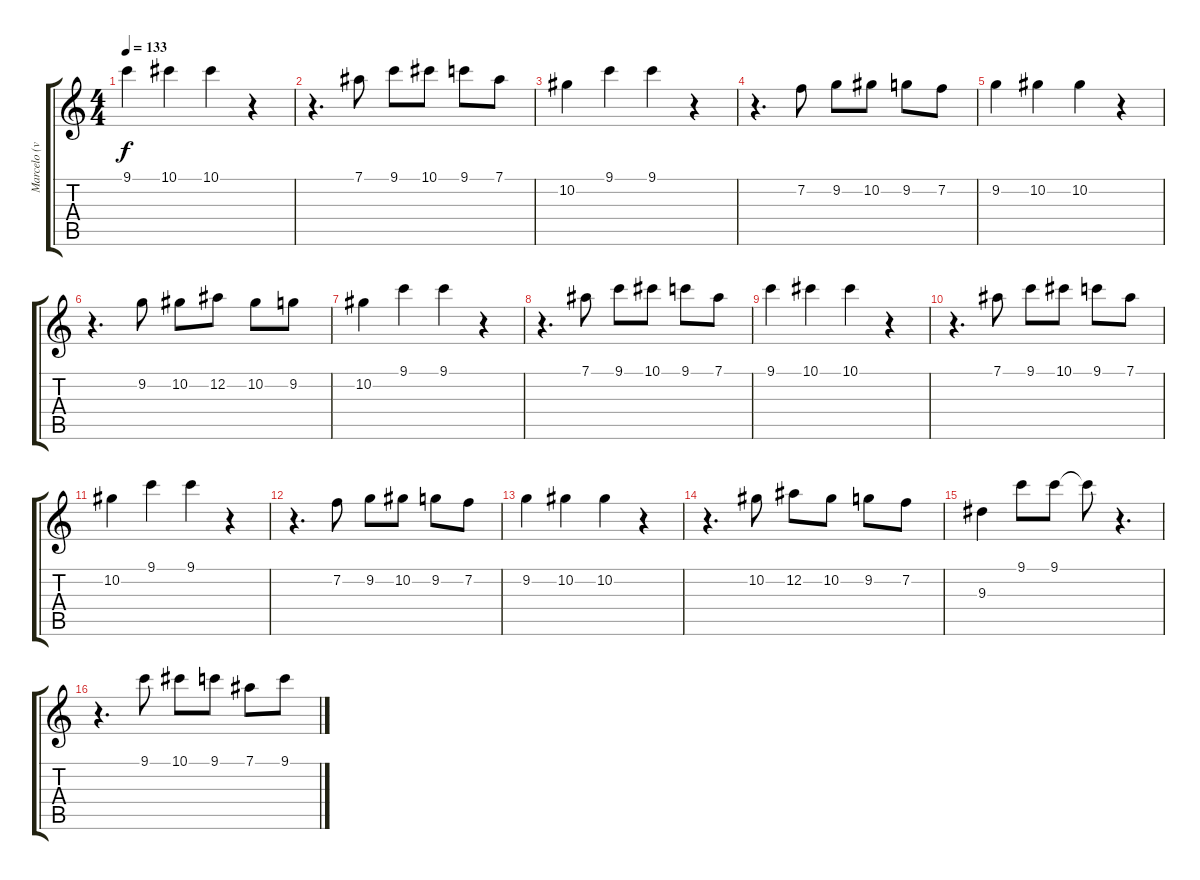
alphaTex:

\track ("Marcelo (vocal) " "Marcelo (v") {instrument electricguitarjazz}
\staff {score tabs}
\tuning (Eb4 Bb3 Gb3 Db3 Ab2 Eb2) {hide}
\ts (4 4)
\tempo 133
\clef g2
\ks c
9.1.4{dy f} 10.1.4 10.1.4 r.4 |
r.4{d} 7.1.8 9.1.8 10.1.8 9.1.8 7.1.8 |
10.2.4 9.1.4 9.1.4 r.4 |
r.4{d} 7.2.8 9.2.8 10.2.8 9.2.8 7.2.8 |
9.2.4 10.2.4 10.2.4 r.4 |
r.4{d} 9.2.8 10.2.8 12.2.8 10.2.8 9.2.8 |
10.2.4 9.1.4 9.1.4 r.4 |
r.4{d} 7.1.8 9.1.8 10.1.8 9.1.8 7.1.8 |
9.1.4 10.1.4 10.1.4 r.4 |
r.4{d} 7.1.8 9.1.8 10.1.8 9.1.8 7.1.8 |
10.2.4 9.1.4 9.1.4 r.4 |
r.4{d} 7.2.8 9.2.8 10.2.8 9.2.8 7.2.8 |
9.2.4 10.2.4 10.2.4 r.4 |
r.4{d} 10.2.8 12.2.8 10.2.8 9.2.8 7.2.8 |
9.3.4 9.1.8 9.1.8 9.1{t}.8 r.4{d} |
r.4{d} 9.1.8 10.1.8 9.1.8 7.1.8 9.1.8
